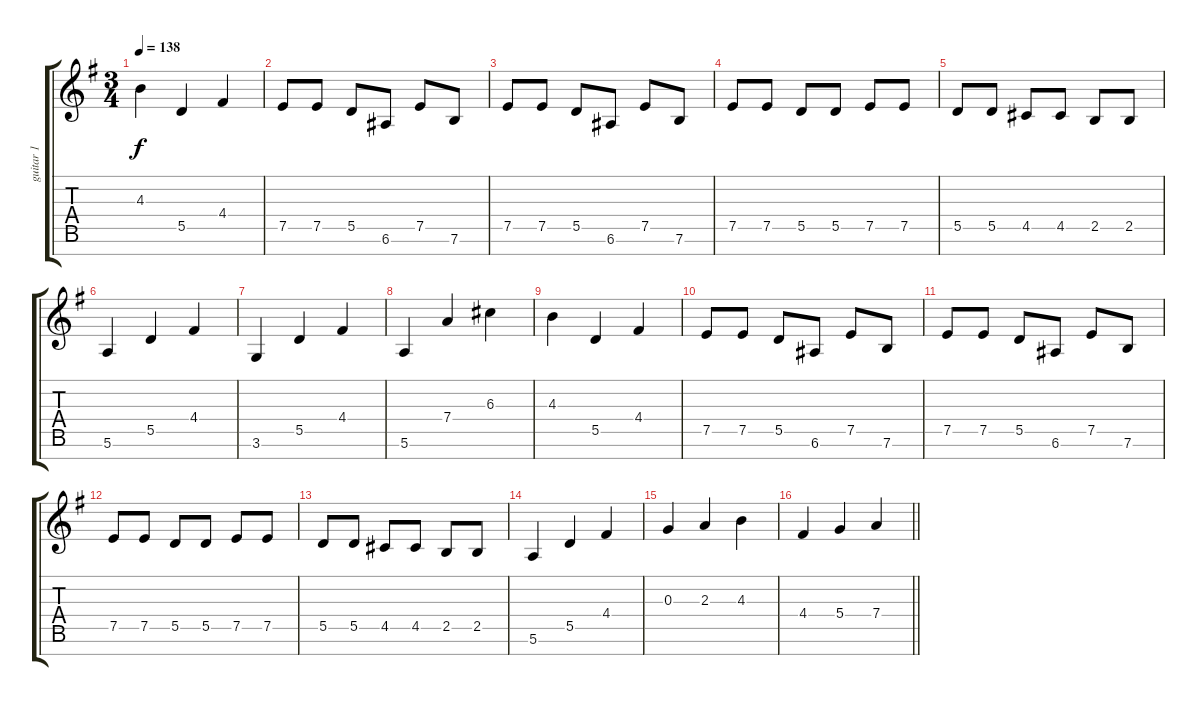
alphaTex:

\track ("guitar 1" "guitar 1") {instrument distortionguitar}
\staff {score tabs}
\tuning (E4 B3 G3 D3 A2 E2 B1) {hide}
\ts (3 4)
\tempo 138
\clef g2
\ks eminor
4.3.4{dy f} 5.5.4 4.4.4 |
7.5.8 7.5.8 5.5.8 6.6.8 7.5.8 7.6.8 |
7.5.8 7.5.8 5.5.8 6.6.8 7.5.8 7.6.8 |
7.5.8 7.5.8 5.5.8 5.5.8 7.5.8 7.5.8 |
5.5.8 5.5.8 4.5.8 4.5.8 2.5.8 2.5.8 |
5.6.4 5.5.4 4.4.4 |
3.6.4 5.5.4 4.4.4 |
5.6.4 7.4.4 6.3.4 |
4.3.4 5.5.4 4.4.4 |
7.5.8 7.5.8 5.5.8 6.6.8 7.5.8 7.6.8 |
7.5.8 7.5.8 5.5.8 6.6.8 7.5.8 7.6.8 |
7.5.8 7.5.8 5.5.8 5.5.8 7.5.8 7.5.8 |
5.5.8 5.5.8 4.5.8 4.5.8 2.5.8 2.5.8 |
5.6.4 5.5.4 4.4.4 |
0.3.4 2.3.4 4.3.4 |
\barLineRight lightlight
4.4.4 5.4.4 7.4.4
